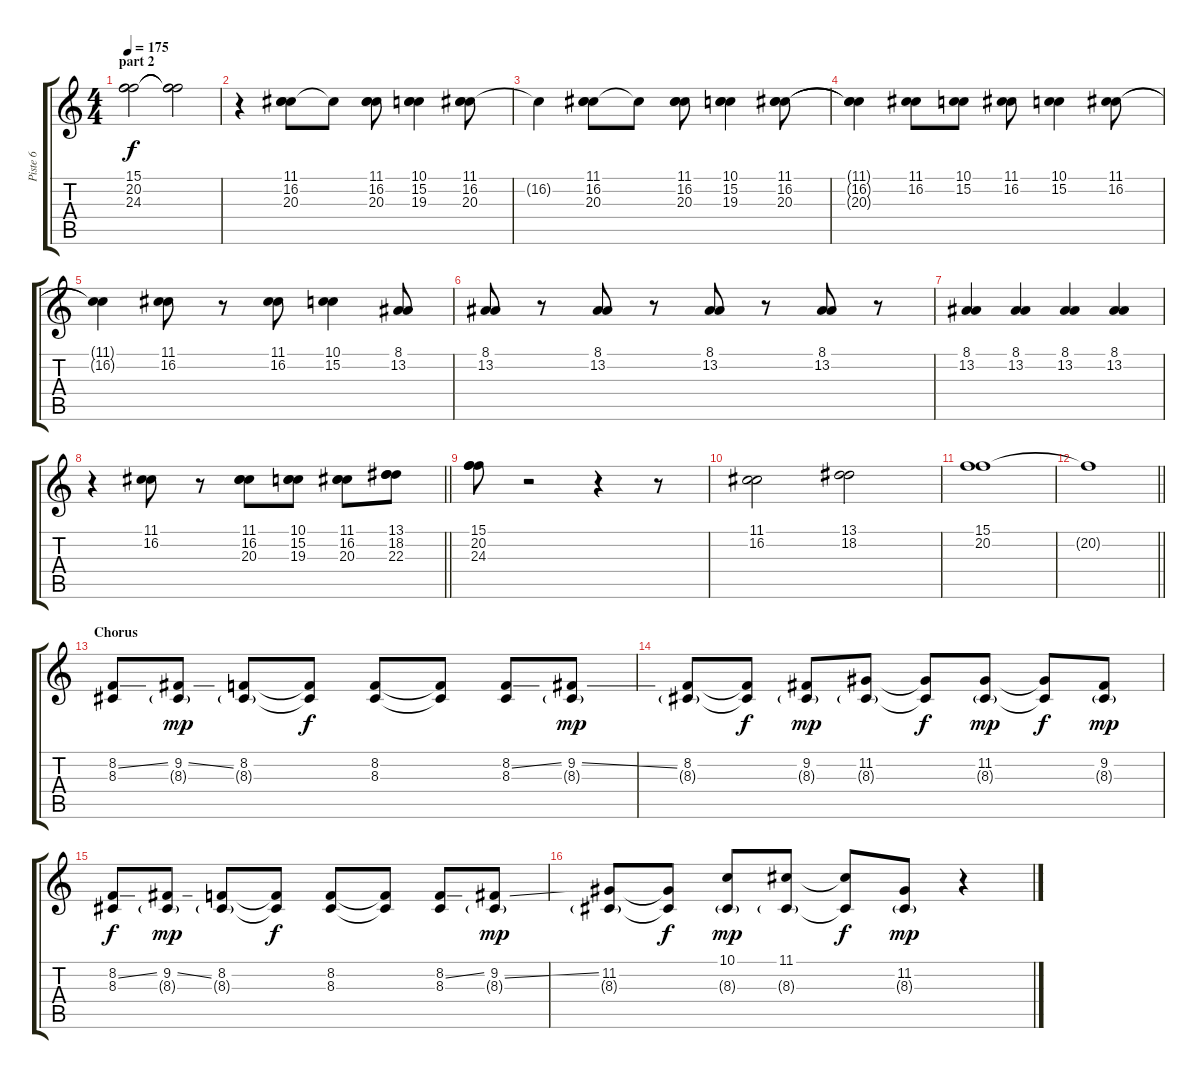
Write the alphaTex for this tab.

\track ("Piste 6" "Piste 6") {instrument stringensemble1}
\staff {score tabs}
\tuning (D4 A3 F3 C3 G2 C2) {hide}
\ts (4 4)
\section ("" "part 2")
\tempo 175
\clef g2
\ks c
(15.1 20.2 24.3).2{dy f} (15.1{t} 20.2{t} 24.3{t}).2 |
r.4 (11.1 16.2 20.3).8 11.1{t}.8 (11.1 16.2 20.3).8 (10.1 15.2 19.3).4 (11.1 16.2 20.3).8 |
16.2{t}.4 (11.1 16.2 20.3).8 11.1{t}.8 (11.1 16.2 20.3).8 (10.1 15.2 19.3).4 (11.1 16.2 20.3).8 |
(11.1{t} 16.2{t} 20.3{t}).4 (11.1 16.2).8 (10.1 15.2).8 (11.1 16.2).8 (10.1 15.2).4 (11.1 16.2).8 |
(11.1{t} 16.2{t}).4 (11.1 16.2).8 r.8 (11.1 16.2).8 (10.1 15.2).4 (8.1 13.2).8 |
(8.1 13.2).8 r.8 (8.1 13.2).8 r.8 (8.1 13.2).8 r.8 (8.1 13.2).8 r.8 |
(8.1 13.2).4 (8.1 13.2).4 (8.1 13.2).4 (8.1 13.2).4 |
\barLineRight lightlight
r.4 (11.1 16.2).8 r.8 (11.1 16.2 20.3).8 (10.1 15.2 19.3).8 (11.1 16.2 20.3).8 (13.1 18.2 22.3).8 |
(15.1 20.2 24.3).8 r.2 r.4 r.8 |
(11.1 16.2).2 (13.1 18.2).2 |
(15.1 20.2).1 |
\barLineRight lightlight
20.2{t}.1 |
\section ("" "Chorus")
(8.2{ss} 8.3).8{volume 8} (9.2{ss} 8.3{g}).8{dy mp} (8.2 8.3{g}).8 (8.2{t} 8.3{t}).8{dy f} (8.2 8.3).8 (8.2{t} 8.3{t}).8 (8.2{ss} 8.3).8 (9.2{ss} 8.3{g}).8{dy mp} |
(8.2 8.3{g}).8 (8.2{t} 8.3{t}).8{dy f} (9.2 8.3{g}).8{dy mp} (11.2 8.3{g}).8 (11.2{t} 8.3{t}).8{dy f} (11.2 8.3{g}).8{dy mp} (11.2{t} 8.3{t}).8{dy f} (9.2 8.3{g}).8{dy mp} |
(8.2{ss} 8.3).8{dy f} (9.2{ss} 8.3{g}).8{dy mp} (8.2 8.3{g}).8 (8.2{t} 8.3{t}).8{dy f} (8.2 8.3).8 (8.2{t} 8.3{t}).8 (8.2{ss} 8.3).8 (9.2{ss} 8.3{g}).8{dy mp} |
(11.2 8.3{g}).8 (11.2{t} 8.3{t}).8{dy f} (10.1 8.3{g}).8{dy mp} (11.1 8.3{g}).8 (11.1{t} 8.3{t}).8{dy f} (11.2 8.3{g}).8{dy mp} r.4
